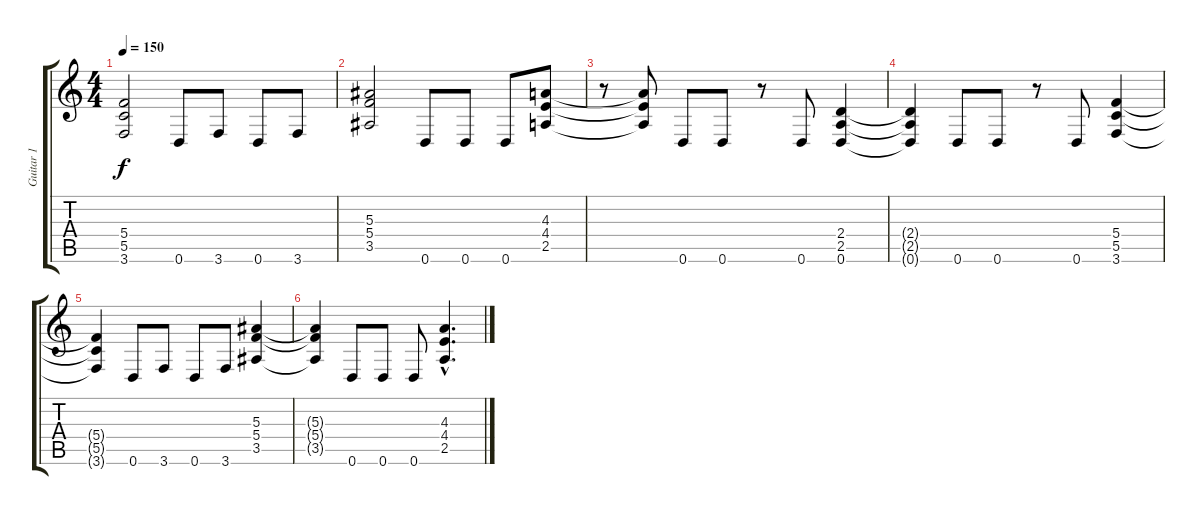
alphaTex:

\track ("Guitar 1" "Guitar 1") {instrument distortionguitar}
\staff {score tabs}
\tuning (D4 A3 F3 C3 G2 D2) {hide}
\ts (4 4)
\tempo 150
\clef g2
\ks c
(5.4 5.5 3.6).2{dy f} 0.6.8 3.6.8 0.6.8 3.6.8 |
(5.3 5.4 3.5).2 0.6.8 0.6.8 0.6.8 (4.3 4.4 2.5).8 |
r.8 (4.3{t} 4.4{t} 2.5{t}).8 0.6.8 0.6.8 r.8 0.6.8 (2.4 2.5 0.6).4 |
(2.4{t} 2.5{t} 0.6{t}).4 0.6.8 0.6.8 r.8 0.6.8 (5.4 5.5 3.6).4 |
(5.4{t} 5.5{t} 3.6{t}).4 0.6.8 3.6.8 0.6.8 3.6.8 (5.3 5.4 3.5).4 |
(5.3{t} 5.4{t} 3.5{t}).4 0.6.8 0.6.8 0.6.8 (4.3{hac} 4.4{hac} 2.5{hac}).4{d}
